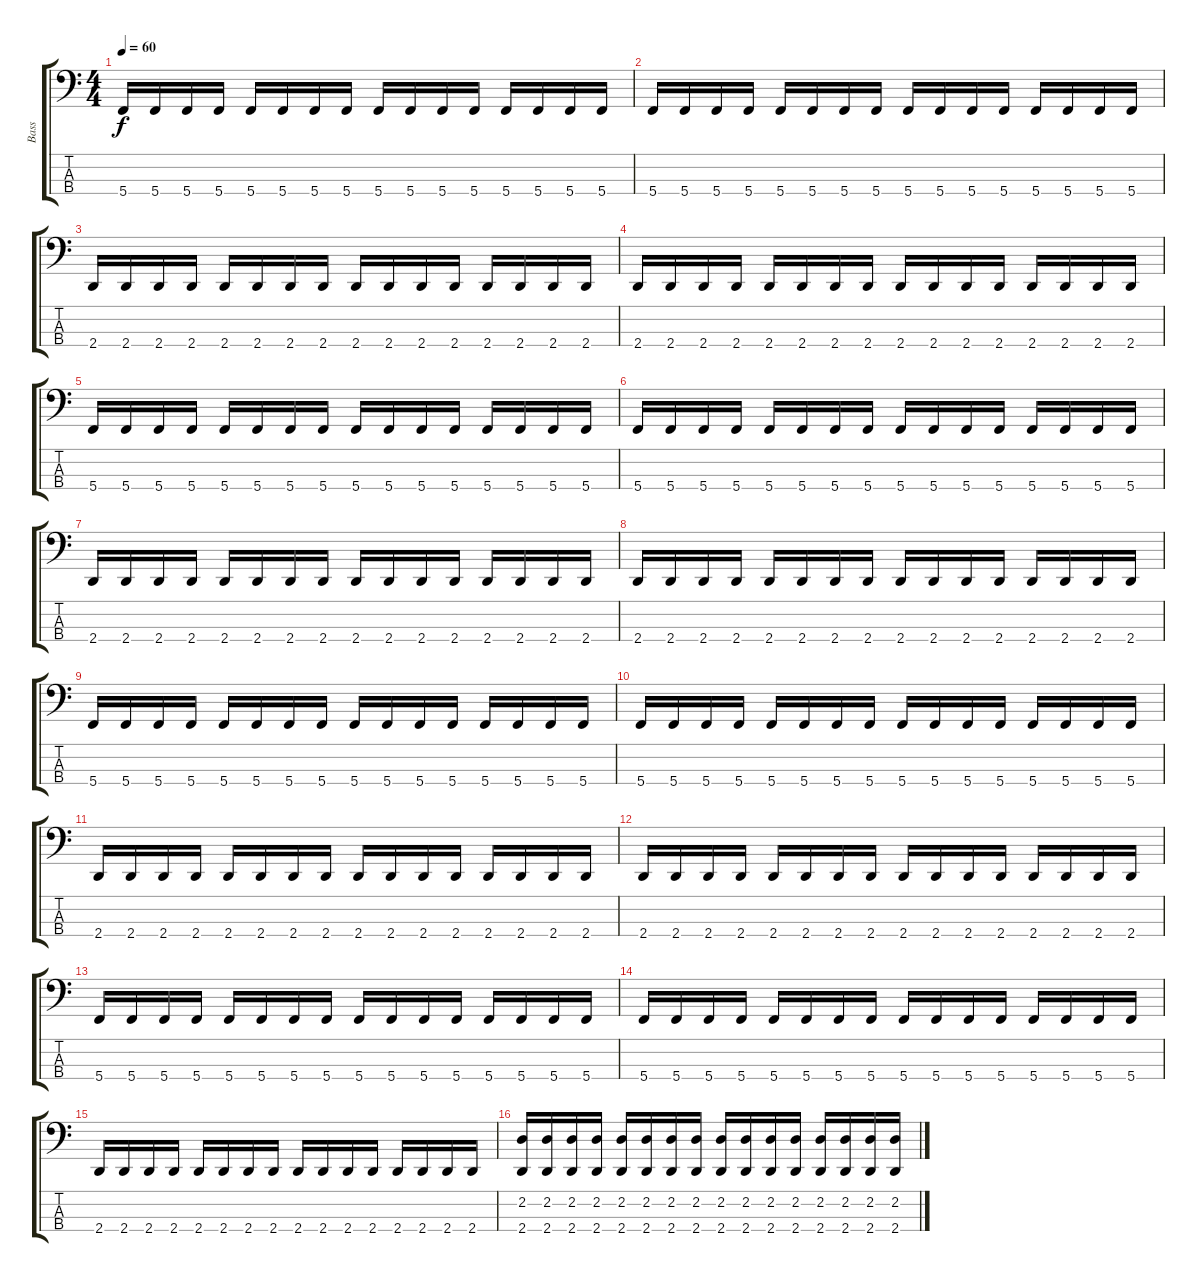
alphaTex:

\track ("Bass" "Bass") {instrument electricbassfinger}
\staff {score tabs}
\tuning (G2 C2 G1 C1) {hide}
\ts (4 4)
\tempo 60
\clef f4
\ks c
5.4.16{dy f} 5.4.16 5.4.16 5.4.16 5.4.16 5.4.16 5.4.16 5.4.16 5.4.16 5.4.16 5.4.16 5.4.16 5.4.16 5.4.16 5.4.16 5.4.16 |
5.4.16 5.4.16 5.4.16 5.4.16 5.4.16 5.4.16 5.4.16 5.4.16 5.4.16 5.4.16 5.4.16 5.4.16 5.4.16 5.4.16 5.4.16 5.4.16 |
2.4.16 2.4.16 2.4.16 2.4.16 2.4.16 2.4.16 2.4.16 2.4.16 2.4.16 2.4.16 2.4.16 2.4.16 2.4.16 2.4.16 2.4.16 2.4.16 |
2.4.16 2.4.16 2.4.16 2.4.16 2.4.16 2.4.16 2.4.16 2.4.16 2.4.16 2.4.16 2.4.16 2.4.16 2.4.16 2.4.16 2.4.16 2.4.16 |
5.4.16 5.4.16 5.4.16 5.4.16 5.4.16 5.4.16 5.4.16 5.4.16 5.4.16 5.4.16 5.4.16 5.4.16 5.4.16 5.4.16 5.4.16 5.4.16 |
5.4.16 5.4.16 5.4.16 5.4.16 5.4.16 5.4.16 5.4.16 5.4.16 5.4.16 5.4.16 5.4.16 5.4.16 5.4.16 5.4.16 5.4.16 5.4.16 |
2.4.16 2.4.16 2.4.16 2.4.16 2.4.16 2.4.16 2.4.16 2.4.16 2.4.16 2.4.16 2.4.16 2.4.16 2.4.16 2.4.16 2.4.16 2.4.16 |
2.4.16 2.4.16 2.4.16 2.4.16 2.4.16 2.4.16 2.4.16 2.4.16 2.4.16 2.4.16 2.4.16 2.4.16 2.4.16 2.4.16 2.4.16 2.4.16 |
5.4.16 5.4.16 5.4.16 5.4.16 5.4.16 5.4.16 5.4.16 5.4.16 5.4.16 5.4.16 5.4.16 5.4.16 5.4.16 5.4.16 5.4.16 5.4.16 |
5.4.16 5.4.16 5.4.16 5.4.16 5.4.16 5.4.16 5.4.16 5.4.16 5.4.16 5.4.16 5.4.16 5.4.16 5.4.16 5.4.16 5.4.16 5.4.16 |
2.4.16 2.4.16 2.4.16 2.4.16 2.4.16 2.4.16 2.4.16 2.4.16 2.4.16 2.4.16 2.4.16 2.4.16 2.4.16 2.4.16 2.4.16 2.4.16 |
2.4.16 2.4.16 2.4.16 2.4.16 2.4.16 2.4.16 2.4.16 2.4.16 2.4.16 2.4.16 2.4.16 2.4.16 2.4.16 2.4.16 2.4.16 2.4.16 |
5.4.16 5.4.16 5.4.16 5.4.16 5.4.16 5.4.16 5.4.16 5.4.16 5.4.16 5.4.16 5.4.16 5.4.16 5.4.16 5.4.16 5.4.16 5.4.16 |
5.4.16 5.4.16 5.4.16 5.4.16 5.4.16 5.4.16 5.4.16 5.4.16 5.4.16 5.4.16 5.4.16 5.4.16 5.4.16 5.4.16 5.4.16 5.4.16 |
2.4.16 2.4.16 2.4.16 2.4.16 2.4.16 2.4.16 2.4.16 2.4.16 2.4.16 2.4.16 2.4.16 2.4.16 2.4.16 2.4.16 2.4.16 2.4.16 |
(2.2 2.4).16 (2.2 2.4).16 (2.2 2.4).16 (2.2 2.4).16 (2.2 2.4).16 (2.2 2.4).16 (2.2 2.4).16 (2.2 2.4).16 (2.2 2.4).16 (2.2 2.4).16 (2.2 2.4).16 (2.2 2.4).16 (2.2 2.4).16 (2.2 2.4).16 (2.2 2.4).16 (2.2 2.4).16
